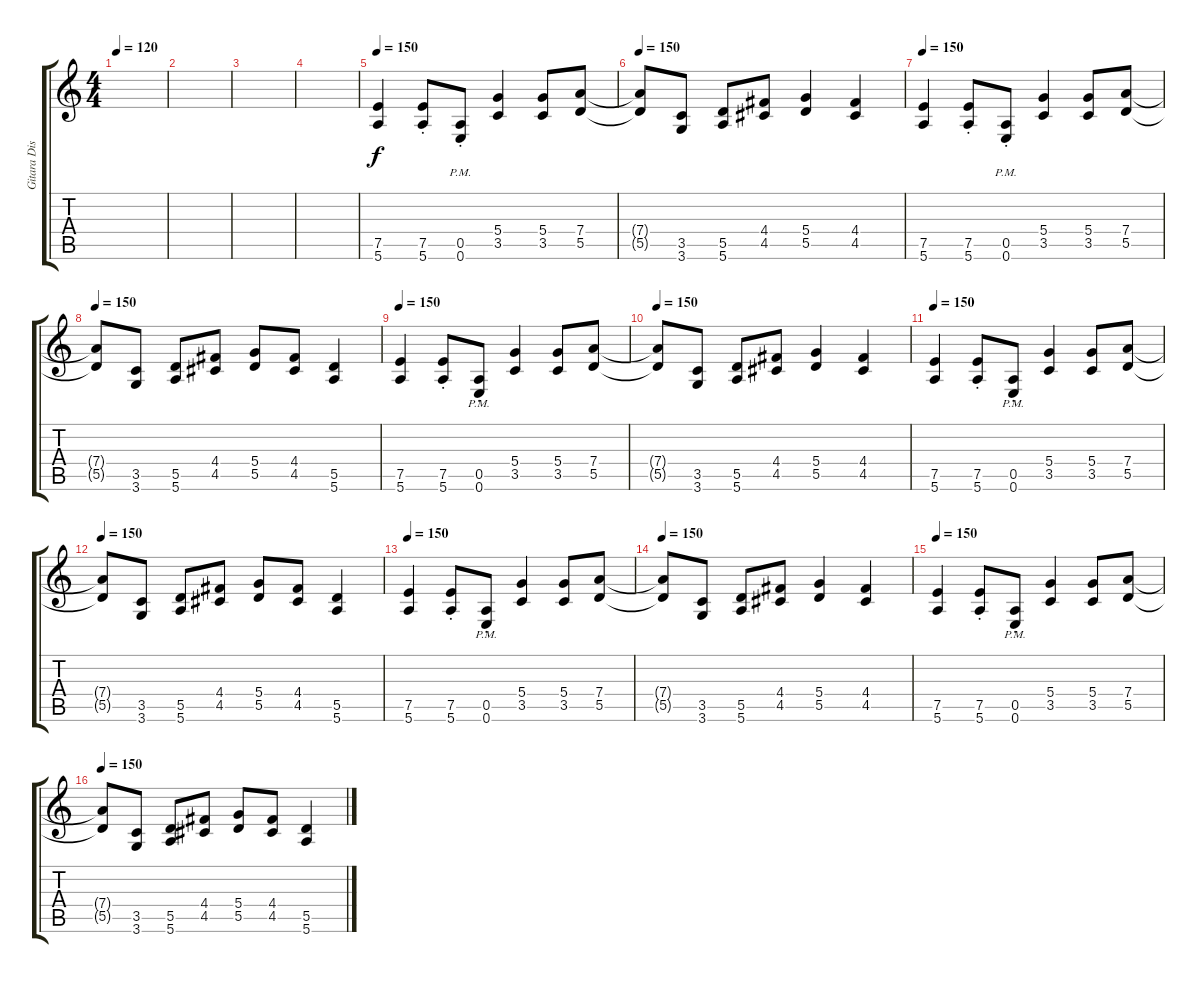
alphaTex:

\track ("Gitara Distortion" "Gitara Dis") {instrument distortionguitar}
\staff {score tabs}
\tuning (E4 B3 G3 D3 A2 E2) {hide}
\ts (4 4)
\tempo 120
\clef g2
\ks aminor
|
|
|
|
\tempo 150
(7.5 5.6).4{volume 15} (7.5{st} 5.6{st}).8 (0.5{pm st} 0.6{pm st}).8 (5.4 3.5).4 (5.4 3.5).8 (7.4 5.5).8 |
\tempo 150
(7.4{t} 5.5{t}).8 (3.5 3.6).8 (5.5 5.6).8 (4.4 4.5).8 (5.4 5.5).4 (4.4 4.5).4 |
\tempo 150
(7.5 5.6).4 (7.5{st} 5.6{st}).8 (0.5{pm st} 0.6{pm st}).8 (5.4 3.5).4 (5.4 3.5).8 (7.4 5.5).8 |
\tempo 150
(7.4{t} 5.5{t}).8 (3.5 3.6).8 (5.5 5.6).8 (4.4 4.5).8 (5.4 5.5).8 (4.4 4.5).8 (5.5 5.6).4 |
\tempo 150
(7.5 5.6).4 (7.5{st} 5.6{st}).8 (0.5{pm st} 0.6{pm st}).8 (5.4 3.5).4 (5.4 3.5).8 (7.4 5.5).8 |
\tempo 150
(7.4{t} 5.5{t}).8 (3.5 3.6).8 (5.5 5.6).8 (4.4 4.5).8 (5.4 5.5).4 (4.4 4.5).4 |
\tempo 150
(7.5 5.6).4 (7.5{st} 5.6{st}).8 (0.5{pm st} 0.6{pm st}).8 (5.4 3.5).4 (5.4 3.5).8 (7.4 5.5).8 |
\tempo 150
(7.4{t} 5.5{t}).8 (3.5 3.6).8 (5.5 5.6).8 (4.4 4.5).8 (5.4 5.5).8 (4.4 4.5).8 (5.5 5.6).4 |
\tempo 150
(7.5 5.6).4{volume 13} (7.5{st} 5.6{st}).8 (0.5{pm st} 0.6{pm st}).8 (5.4 3.5).4 (5.4 3.5).8 (7.4 5.5).8 |
\tempo 150
(7.4{t} 5.5{t}).8 (3.5 3.6).8 (5.5 5.6).8 (4.4 4.5).8 (5.4 5.5).4 (4.4 4.5).4 |
\tempo 150
(7.5 5.6).4 (7.5{st} 5.6{st}).8 (0.5{pm st} 0.6{pm st}).8 (5.4 3.5).4 (5.4 3.5).8 (7.4 5.5).8 |
\tempo 150
(7.4{t} 5.5{t}).8 (3.5 3.6).8 (5.5 5.6).8 (4.4 4.5).8 (5.4 5.5).8 (4.4 4.5).8 (5.5 5.6).4
